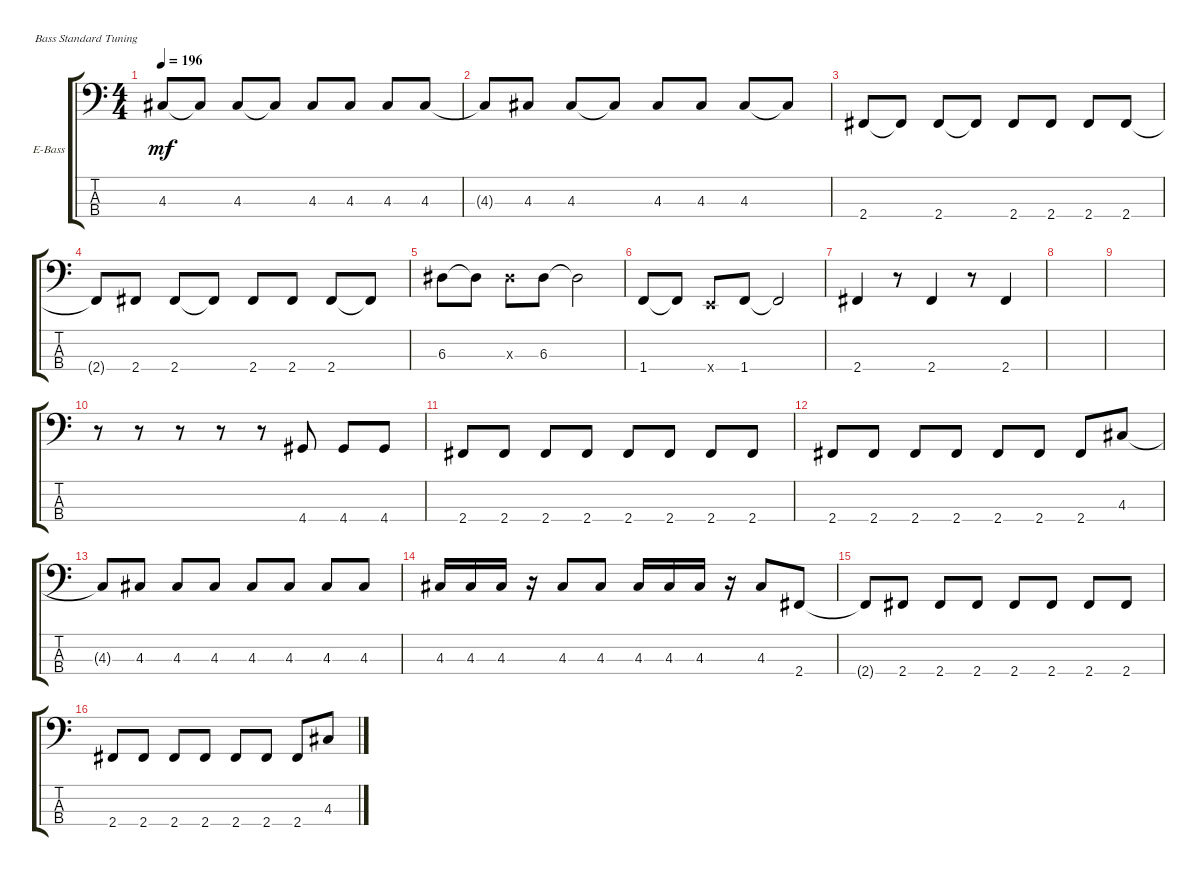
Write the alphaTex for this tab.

\defaultSystemsLayout 4
\bracketExtendMode groupsimilarinstruments
\firstSystemTrackNameOrientation horizontal
\otherSystemsTrackNameOrientation horizontal
\track ("Bass" "E-Bass") {instrument electricbassfinger}
\staff {score tabs}
\tuning (G2 D2 A1 E1)
\ts (4 4)
\tempo 196
\clef f4
\ks c
4.3.8{dy mf} 4.3{t}.8 4.3.8 4.3{t}.8 4.3.8 4.3.8 4.3.8 4.3.8 |
4.3{t}.8 4.3.8 4.3.8 4.3{t}.8 4.3.8 4.3.8 4.3.8 4.3{t}.8 |
2.4.8 2.4{t}.8 2.4.8 2.4{t}.8 2.4.8 2.4.8 2.4.8 2.4.8 |
2.4{t}.8 2.4.8 2.4.8 2.4{t}.8 2.4.8 2.4.8 2.4.8 2.4{t}.8 |
6.3.8 6.3{t}.8 6.3{x}.8 6.3.8 6.3{t}.2 |
1.4.8 1.4{t}.8 0.4{x}.8 1.4.8 1.4{t}.2 |
2.4.4 r.8 2.4.4 r.8 2.4.4 |
|
|
r.8 r.8 r.8 r.8 r.8 4.4.8 4.4.8 4.4.8 |
2.4.8 2.4.8 2.4.8 2.4.8 2.4.8 2.4.8 2.4.8 2.4.8 |
2.4.8 2.4.8 2.4.8 2.4.8 2.4.8 2.4.8 2.4.8 4.3.8 |
4.3{t}.8 4.3.8 4.3.8 4.3.8 4.3.8 4.3.8 4.3.8 4.3.8 |
4.3.16 4.3.16 4.3.16 r.16 4.3.8 4.3.8 4.3.16 4.3.16 4.3.16 r.16 4.3.8 2.4.8 |
2.4{t}.8 2.4.8 2.4.8 2.4.8 2.4.8 2.4.8 2.4.8 2.4.8 |
2.4.8 2.4.8 2.4.8 2.4.8 2.4.8 2.4.8 2.4.8 4.3.8
